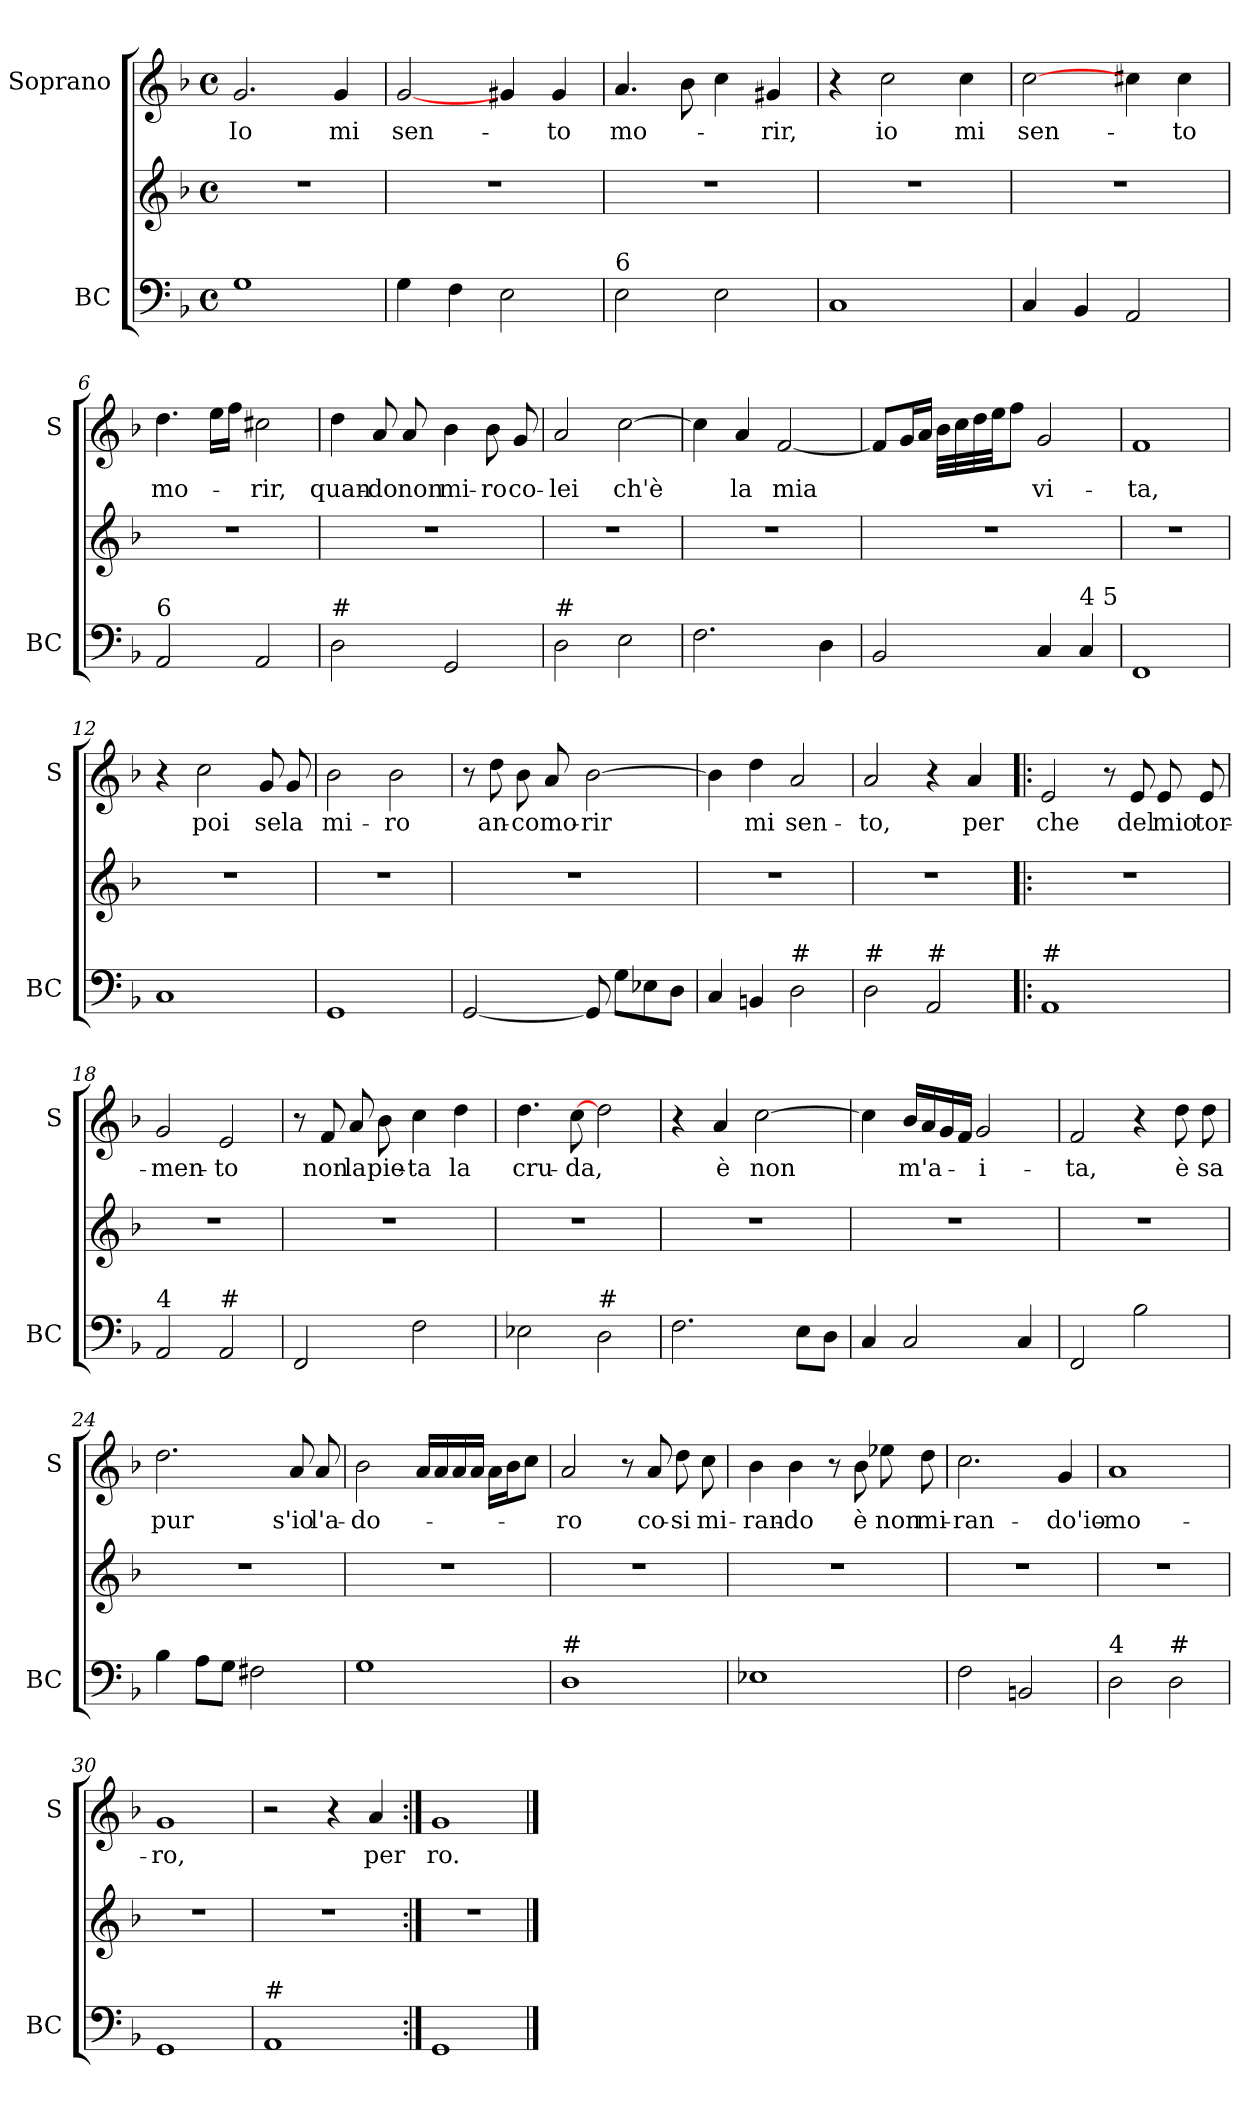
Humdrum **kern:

**kern	**kern	**kern	**text
*part2	*part2	*part1	*part1
*staff3	*staff2	*staff1	*staff1
*I"BC	*	*I"Soprano	*
*I'BC	*	*I'S	*
*clefF4	*clefG2	*clefG2	*
*k[b-]	*k[b-]	*k[b-]	*
*F:	*F:	*F:	*
*M4/4	*M4/4	*M4/4	*
*met(c)	*met(c)	*met(c)	*
=1	=1	=1	=1
!	!	!	!LO:LY:b
1G	1r	2.g/	Io
!	!	!	!LO:LY:b
.	.	4g/	mi
=2	=2	=2	=2
!	!	!	!LO:LY:b
4G\	1r	[2g/	sen-
4F\	.	.	.
2E\	.	4g#X/	.
!	!	!	!LO:LY:b
.	.	4g#/	-to
=3	=3	=3	=3
!LO:TX:a:t=6	!	!	!
!	!	!	!LO:LY:b
2E\	1r	4.a/	mo-
.	.	8b-\	.
2E\	.	4cc\	.
!	!	!	!LO:LY:b
.	.	4g#X/	-rir,
=4	=4	=4	=4
1C	1r	4r	.
!	!	!	!LO:LY:b
.	.	2cc\	io
!	!	!	!LO:LY:b
.	.	4cc\	mi
=5	=5	=5	=5
!	!	!	!LO:LY:b
4C/	1r	[2cc\	sen-
4BB-/	.	.	.
2AA/	.	4cc#X\	.
!	!	!	!LO:LY:b
.	.	4cc#\	-to
!!LO:LB:g=z
=6	=6	=6	=6
!LO:TX:a:t=6	!	!	!
!	!	!	!LO:LY:b
2AA/	1r	4.dd\	mo-
.	.	16ee\LL	.
.	.	16ff\JJ	.
!	!	!	!LO:LY:b
2AA/	.	2cc#X\	-rir,
=7	=7	=7	=7
!LO:TX:a:t=#	!	!	!
!	!	!	!LO:LY:b
2D\	1r	4dd\	quan-
!	!	!	!LO:LY:b
.	.	8a/	-do
!	!	!	!LO:LY:b
.	.	8a/	non
!	!	!	!LO:LY:b
2GG/	.	4b-\	mi-
!	!	!	!LO:LY:b
.	.	8b-\	-ro
!	!	!	!LO:LY:b
.	.	8g/	co-
=8	=8	=8	=8
!LO:TX:a:t=#	!	!	!
!	!	!	!LO:LY:b
2D\	1r	2a/	-lei
!	!	!	!LO:LY:b
2E\	.	[2cc\	ch'è
=9	=9	=9	=9
2.F\	1r	4cc\]	.
!	!	!	!LO:LY:b
.	.	4a/	la
!	!	!	!LO:LY:b
.	.	[2f/	mia
4D\	.	.	.
=10	=10	=10	=10
2BB-/	1r	8f/L]	.
.	.	16g/L	.
.	.	16a/JJ	.
.	.	32b-\LLL	.
.	.	32cc\	.
.	.	32dd\	.
.	.	32ee\JJ	.
.	.	8ff\J	.
!	!	!	!LO:LY:b
4C/	.	2g/	vi-
!LO:TX:a:t=4    5	!	!	!
4C/	.	.	.
!!LO:LB:g=z
=11	=11	=11	=11
!	!	!	!LO:LY:b
1FF	1r	1f	-ta,
=12	=12	=12	=12
1C	1r	4r	.
!	!	!	!LO:LY:b
.	.	2cc\	poi
!	!	!	!LO:LY:b
.	.	8g/	se
!	!	!	!LO:LY:b
.	.	8g/	la
=13	=13	=13	=13
!	!	!	!LO:LY:b
1GG	1r	2b-\	mi-
!	!	!	!LO:LY:b
.	.	2b-\	-ro
=14	=14	=14	=14
[2GG/	1r	8r	.
!	!	!	!LO:LY:b
.	.	8dd\	an-
!	!	!	!LO:LY:b
.	.	8b-\	-co
!	!	!	!LO:LY:b
.	.	8a/	mo-
!	!	!	!LO:LY:b
8GG/]	.	[2b-\	-rir
8G\L	.	.	.
8E-X\	.	.	.
8D\J	.	.	.
=15	=15	=15	=15
4C/	1r	4b-\]	.
!	!	!	!LO:LY:b
4BBn/	.	4dd\	mi
!LO:TX:a:t=#	!	!	!
!	!	!	!LO:LY:b
2D\	.	2a/	sen-
!!LO:PB:g=z
=16	=16	=16	=16
!LO:TX:a:t=#	!	!	!
!	!	!	!LO:LY:b
2D\	1r	2a/	-to,
!LO:TX:a:t=#	!	!	!
2AA/	.	4r	.
!	!	!	!LO:LY:b
.	.	4a/	per
=17!|:	=17!|:	=17!|:	=17!|:
!LO:TX:a:t=#	!	!	!
!	!	!	!LO:LY:b
1AA	1r	2e/	che
.	.	8r	.
!	!	!	!LO:LY:b
.	.	8e/	del
!	!	!	!LO:LY:b
.	.	8e/	mio
!	!	!	!LO:LY:b
.	.	8e/	tor-
=18	=18	=18	=18
!LO:TX:a:t=4	!	!	!
!	!	!	!LO:LY:b
2AA/	1r	2g/	-men-
!LO:TX:a:t=#	!	!	!
!	!	!	!LO:LY:b
2AA/	.	2e/	-to
=19	=19	=19	=19
2FF/	1r	8r	.
!	!	!	!LO:LY:b
.	.	8f/	non
!	!	!	!LO:LY:b
.	.	8a/	la
!	!	!	!LO:LY:b
.	.	8b-\	pie-
!	!	!	!LO:LY:b
2F\	.	4cc\	-ta
!	!	!	!LO:LY:b
.	.	4dd\	la
=20	=20	=20	=20
!	!	!	!LO:LY:b
2E-X\	1r	4.dd\	cru-
!	!	!	!LO:LY:b
.	.	[8cc\	-da,
!LO:TX:a:t=#	!	!	!
2D\	.	2dd\	.
=21	=21	=21	=21
2.F\	1r	4r	.
!	!	!	!LO:LY:b
.	.	4a/	è
!	!	!	!LO:LY:b
.	.	[2cc\	non
8E\L	.	.	.
8D\J	.	.	.
!!LO:LB:g=z
=22	=22	=22	=22
4C/	1r	4cc\]	.
!	!	!	!LO:LY:b
2C/	.	16b-/LL	m'a-
.	.	16a/	.
.	.	16g/	.
.	.	16f/JJ	.
!	!	!	!LO:LY:b
.	.	2g/	-i-
4C/	.	.	.
=23	=23	=23	=23
!	!	!	!LO:LY:b
2FF/	1r	2f/	-ta,
2B-\	.	4r	.
!	!	!	!LO:LY:b
.	.	8dd\	è
!	!	!	!LO:LY:b
.	.	8dd\	sa
=24	=24	=24	=24
!	!	!	!LO:LY:b
4B-\	1r	2.dd\	pur
8A\L	.	.	.
8G\J	.	.	.
2F#X\	.	.	.
!	!	!	!LO:LY:b
.	.	8a/	s'io
!	!	!	!LO:LY:b
.	.	8a/	l'a-
=25	=25	=25	=25
!	!	!	!LO:LY:b
1G	1r	2b-\	-do-
.	.	16a/LL	.
.	.	16a/	.
.	.	16a/	.
.	.	16a/JJ	.
.	.	16a\LL	.
.	.	16b-\J	.
.	.	8cc\J	.
=26	=26	=26	=26
!LO:TX:a:t=#	!	!	!
!	!	!	!LO:LY:b
1D	1r	2a/	-ro
.	.	8r	.
!	!	!	!LO:LY:b
.	.	8a/	co-
!	!	!	!LO:LY:b
.	.	8dd\	-si
!	!	!	!LO:LY:b
.	.	8cc\	mi-
!!LO:LB:g=z
=27	=27	=27	=27
!	!	!	!LO:LY:b
1E-X	1r	4b-\	-ran-
!	!	!	!LO:LY:b
.	.	4b-\	-do
.	.	8r	.
!	!	!	!LO:LY:b
.	.	8b-\	è
!	!	!	!LO:LY:b
.	.	8ee-X\	non
!	!	!	!LO:LY:b
.	.	8dd\	mi-
=28	=28	=28	=28
!	!	!	!LO:LY:b
2F\	1r	2.cc\	-ran-
2BBn/	.	.	.
!	!	!	!LO:LY:b
.	.	4g/	-do'io-
=29	=29	=29	=29
!LO:TX:a:t=4	!	!	!
!	!	!	!LO:LY:b
2D\	1r	1a	-mo-
!LO:TX:a:t=#	!	!	!
2D\	.	.	.
=30	=30	=30	=30
!	!	!	!LO:LY:b
1GG	1r	1g	-ro,
=31	=31	=31	=31
!LO:TX:a:t=#	!	!	!
1AA	1r	2r	.
.	.	4r	.
!	!	!	!LO:LY:b
.	.	4a/	per
=32:|!	=32:|!	=32:|!	=32:|!
!	!	!	!LO:LY:b
1GG	1r	1g	ro.
==	==	==	==
*-	*-	*-	*-
